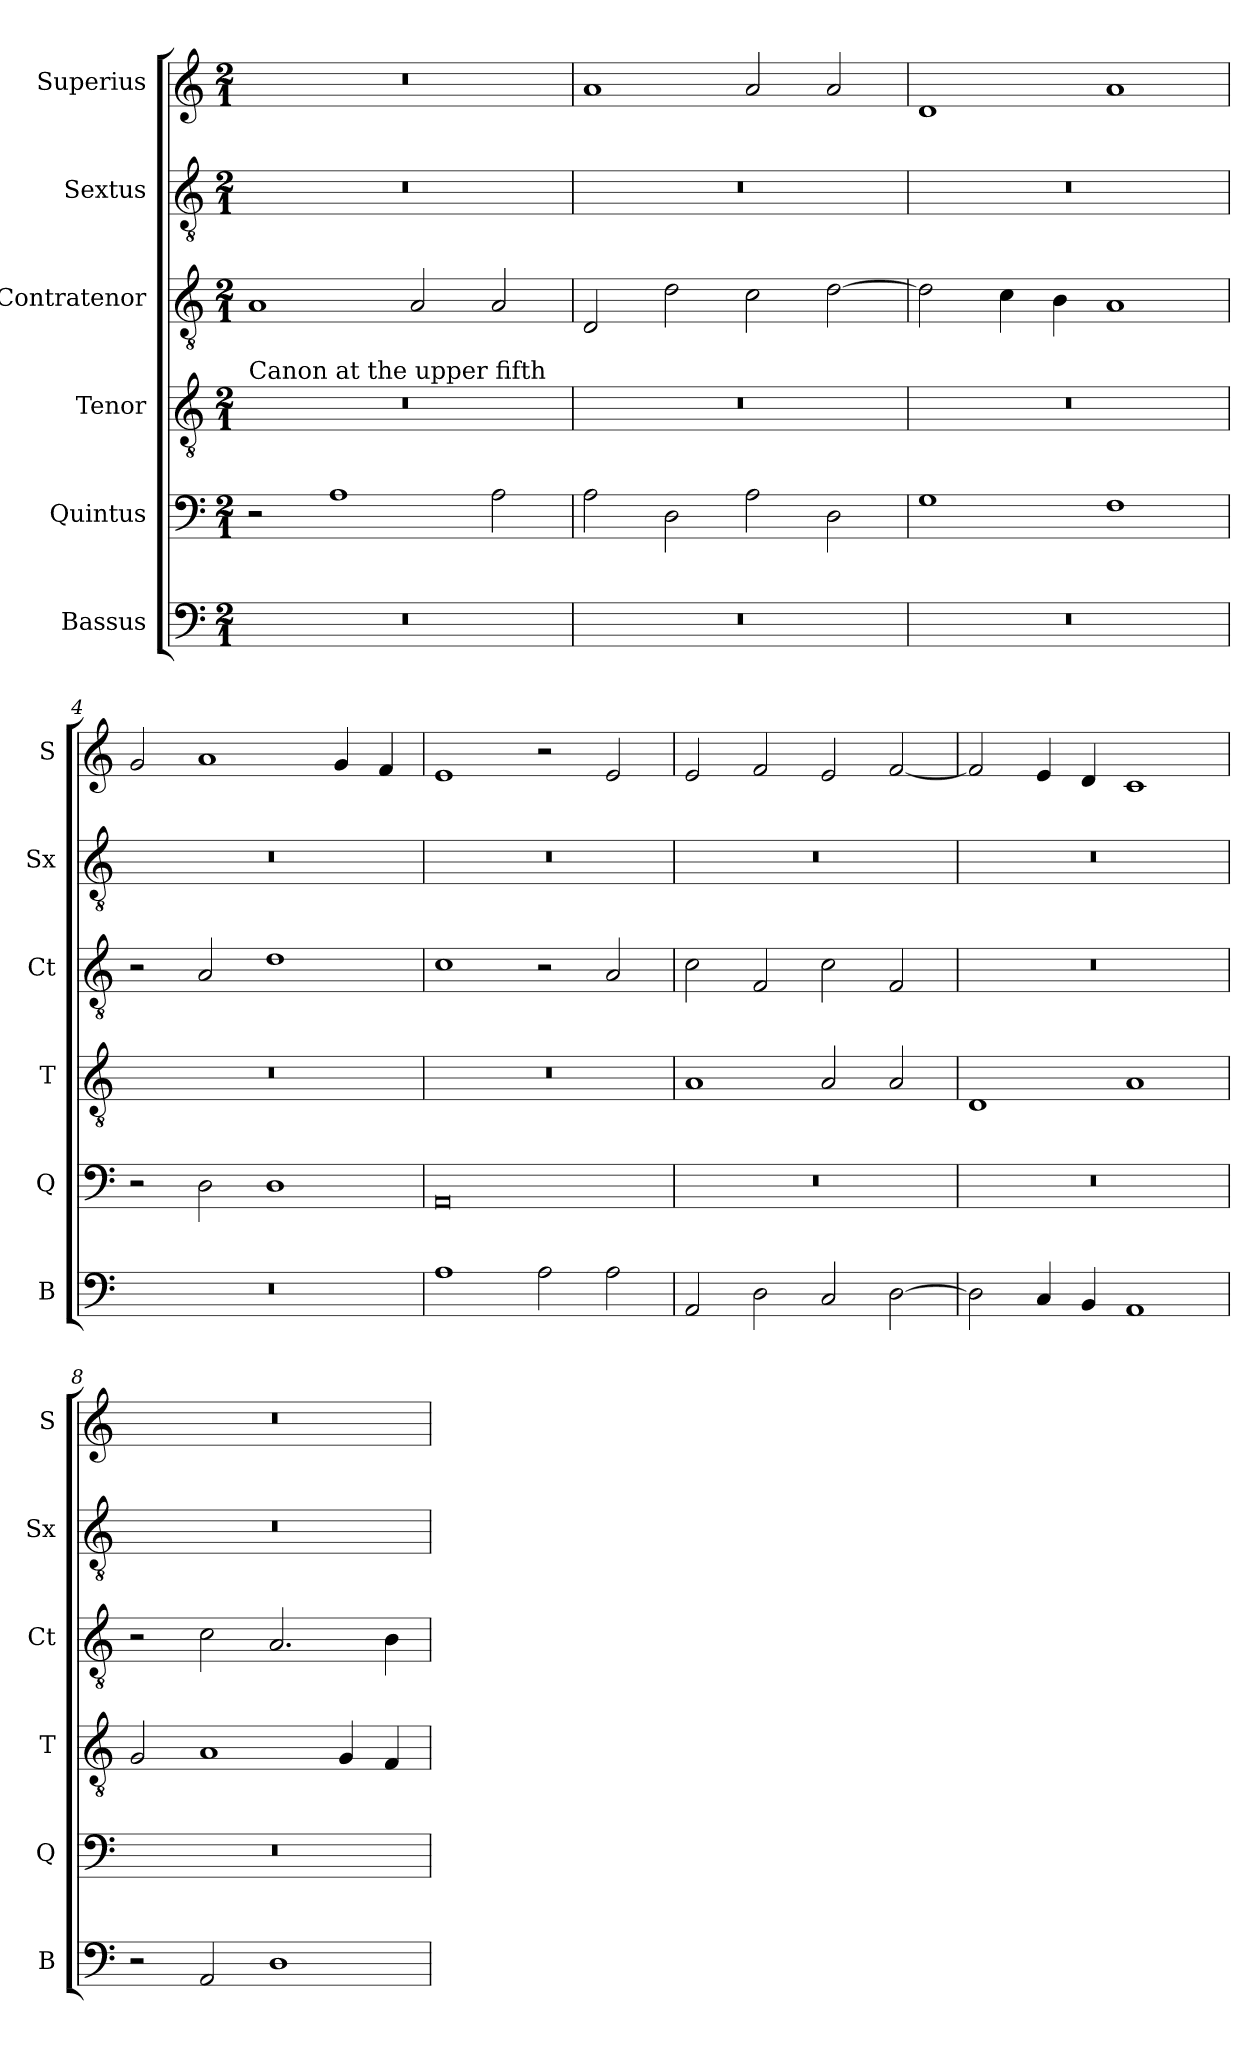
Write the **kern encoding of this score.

**kern	**kern	**kern	**kern	**kern	**kern
*part6	*part5	*part4	*part3	*part2	*part1
*staff6	*staff5	*staff4	*staff3	*staff2	*staff1
*I"Bassus	*I"Quintus	*I"Tenor	*I"Contratenor	*I"Sextus	*I"Superius
*I'B	*I'Q	*I'T	*I'Ct	*I'Sx	*I'S
*clefF4	*clefF4	*clefGv2	*clefGv2	*clefGv2	*clefG2
*k[]	*k[]	*k[]	*k[]	*k[]	*k[]
*M2/1	*M2/1	*M2/1	*M2/1	*M2/1	*M2/1
=1	=1	=1	=1	=1	=1
!	!	!LO:TX:a:t=Canon at the upper fifth	!	!	!
0r	2r	0r	1A	0r	0r
.	1A	.	.	.	.
.	.	.	2A/	.	.
.	2A\	.	2A/	.	.
=2	=2	=2	=2	=2	=2
0r	2A\	0r	2D/	0r	1a
.	2D\	.	2d\	.	.
.	2A\	.	2c\	.	2a/
.	2D\	.	[2d\	.	2a/
=3	=3	=3	=3	=3	=3
0r	1G	0r	2d\]	0r	1d
.	.	.	4c\	.	.
.	.	.	4B\	.	.
.	1F	.	1A	.	1a
=4	=4	=4	=4	=4	=4
0r	2r	0r	2r	0r	2g/
.	2D\	.	2A/	.	1a
.	1D	.	1d	.	.
.	.	.	.	.	4g/
.	.	.	.	.	4f/
=5	=5	=5	=5	=5	=5
1A	0AA	0r	1c	0r	1e
2A\	.	.	2r	.	2r
2A\	.	.	2A/	.	2e/
=6	=6	=6	=6	=6	=6
2AA/	0r	1A	2c\	0r	2e/
2D\	.	.	2F/	.	2f/
2C/	.	2A/	2c\	.	2e/
[2D\	.	2A/	2F/	.	[2f/
=7	=7	=7	=7	=7	=7
2D\]	0r	1D	0r	0r	2f/]
4C/	.	.	.	.	4e/
4BB/	.	.	.	.	4d/
1AA	.	1A	.	.	1c
=8	=8	=8	=8	=8	=8
2r	0r	2G/	2r	0r	0r
2AA/	.	1A	2c\	.	.
1D	.	.	2.A/	.	.
.	.	4G/	.	.	.
.	.	4F/	4B\	.	.
=	=	=	=	=	=
*-	*-	*-	*-	*-	*-
